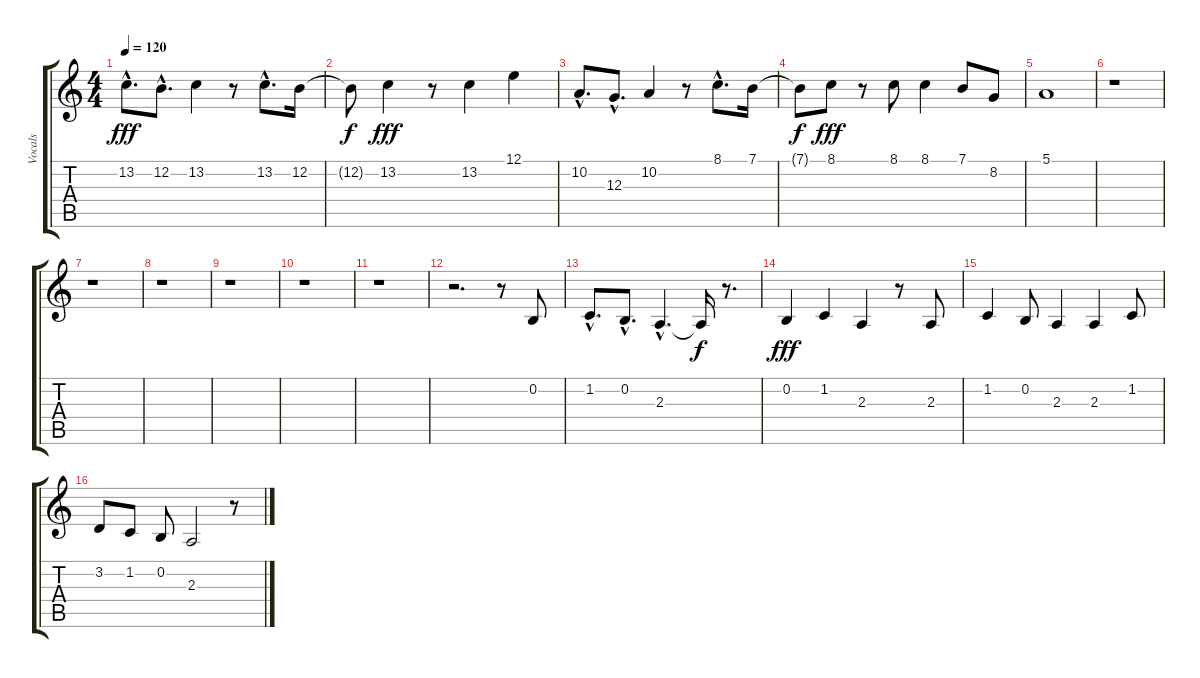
\track ("Vocals" "Vocals") {instrument lead3calliope}
\staff {score tabs}
\tuning (E4 B3 G3 D3 A2 E2) {hide}
\ts (4 4)
\tempo 120
\clef g2
\ks c
13.2{hac}.8{d dy fff} 12.2{hac}.8{d} 13.2.4 r.8 13.2{hac}.8{d} 12.2.16 |
12.2{t}.8{dy f} 13.2.4{dy fff} r.8 13.2.4 12.1.4 |
10.2{hac}.8{d} 12.3{hac}.8{d} 10.2.4 r.8 8.1{hac}.8{d} 7.1.16 |
7.1{t}.8{dy f} 8.1.8{dy fff} r.8 8.1.8 8.1.4 7.1.8 8.2.8 |
5.1.1 |
r.1 |
r.1 |
r.1 |
r.1 |
r.1 |
r.1 |
r.2{d} r.8 0.2.8 |
1.2{hac}.8{d} 0.2{hac}.8{d} 2.3{hac}.4{d} 2.3{t}.16{dy f} r.8{d} |
0.2.4{dy fff} 1.2.4 2.3.4 r.8 2.3.8 |
1.2.4 0.2.8 2.3.4 2.3.4 1.2.8 |
3.2.8 1.2.8 0.2.8 2.3.2 r.8
